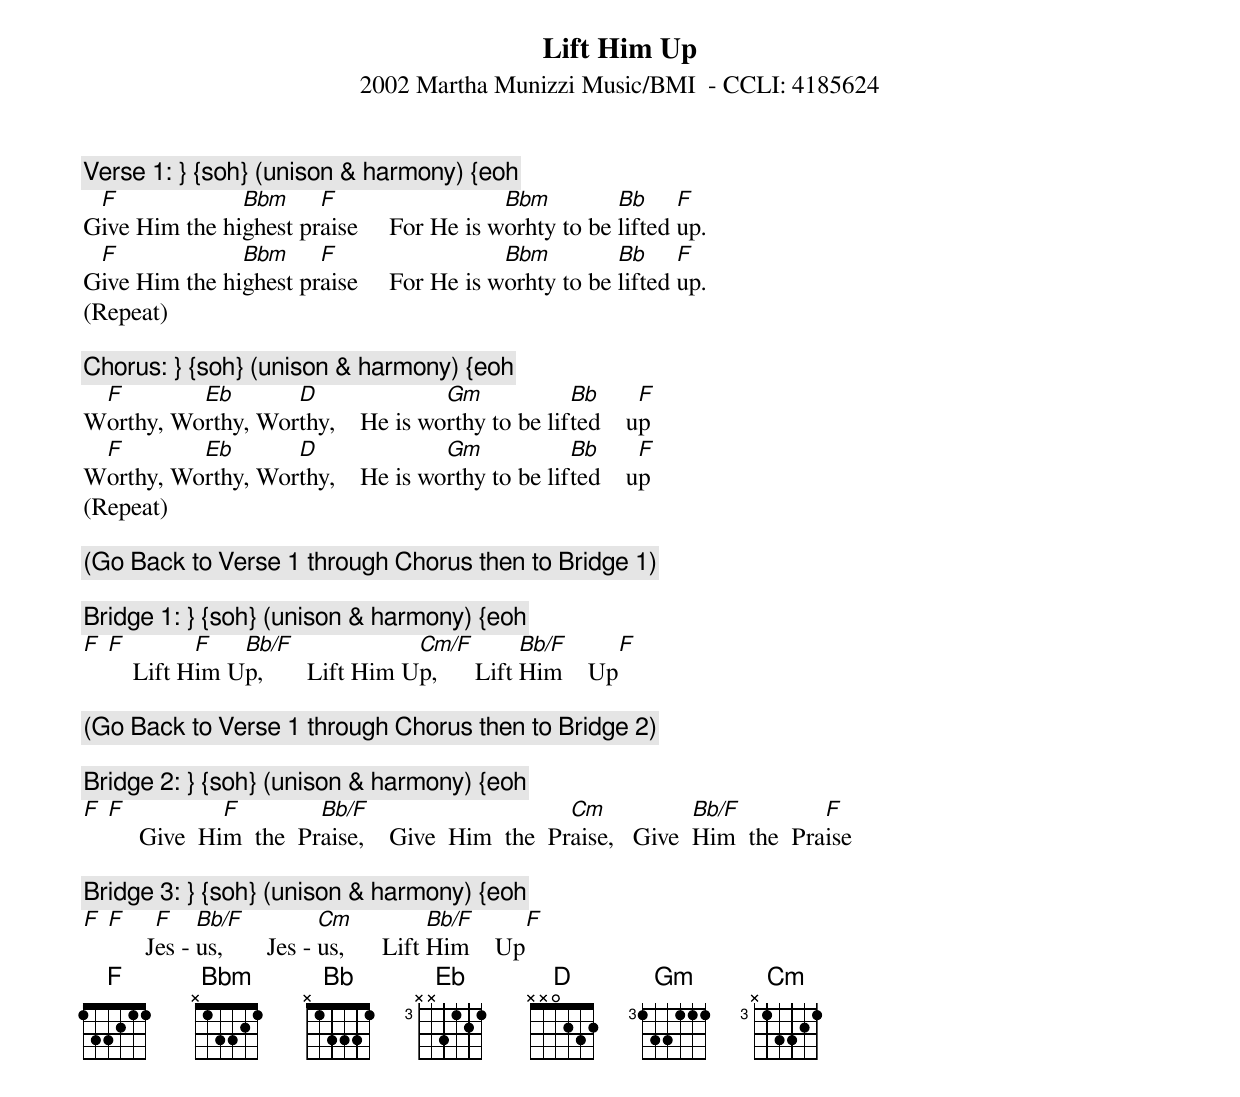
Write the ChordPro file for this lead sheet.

{title: Lift Him Up}
{st:2002 Martha Munizzi Music/BMI  - CCLI: 4185624}

{c: Verse 1: } {soh} (unison & harmony) {eoh}
G[F]ive Him the hi[Bbm]ghest pr[F]aise     For He is w[Bbm]orhty to be [Bb]lifted [F]up.
G[F]ive Him the hi[Bbm]ghest pr[F]aise     For He is w[Bbm]orhty to be [Bb]lifted [F]up.
(Repeat)

{c: Chorus: } {soh} (unison & harmony) {eoh}
W[F]orthy, Wo[Eb]rthy, Wor[D]thy,    He is wo[Gm]rthy to be lif[Bb]ted    u[F]p
W[F]orthy, Wo[Eb]rthy, Wor[D]thy,    He is wo[Gm]rthy to be lif[Bb]ted    u[F]p
(Repeat)

{c: (Go Back to Verse 1 through Chorus then to Bridge 1)}

{c: Bridge 1: } {soh} (unison & harmony) {eoh}
[F] [F]    Lift H[F]im U[Bb/F]p,       Lift Him U[Cm/F]p,      Lift [Bb/F]Him    Up[F]

{c:(Go Back to Verse 1 through Chorus then to Bridge 2)}

{c: Bridge 2: } {soh} (unison & harmony) {eoh}
[F] [F]     Give  Hi[F]m  the  Pr[Bb/F]aise,    Give  Him  the  Pr[Cm]aise,   Give  [Bb/F]Him  the  Pra[F]ise

{c: Bridge 3: } {soh} (unison & harmony) {eoh}
[F] [F]      J[F]es - [Bb/F]us,       Jes - [Cm]us,      Lift [Bb/F]Him    Up[F]
